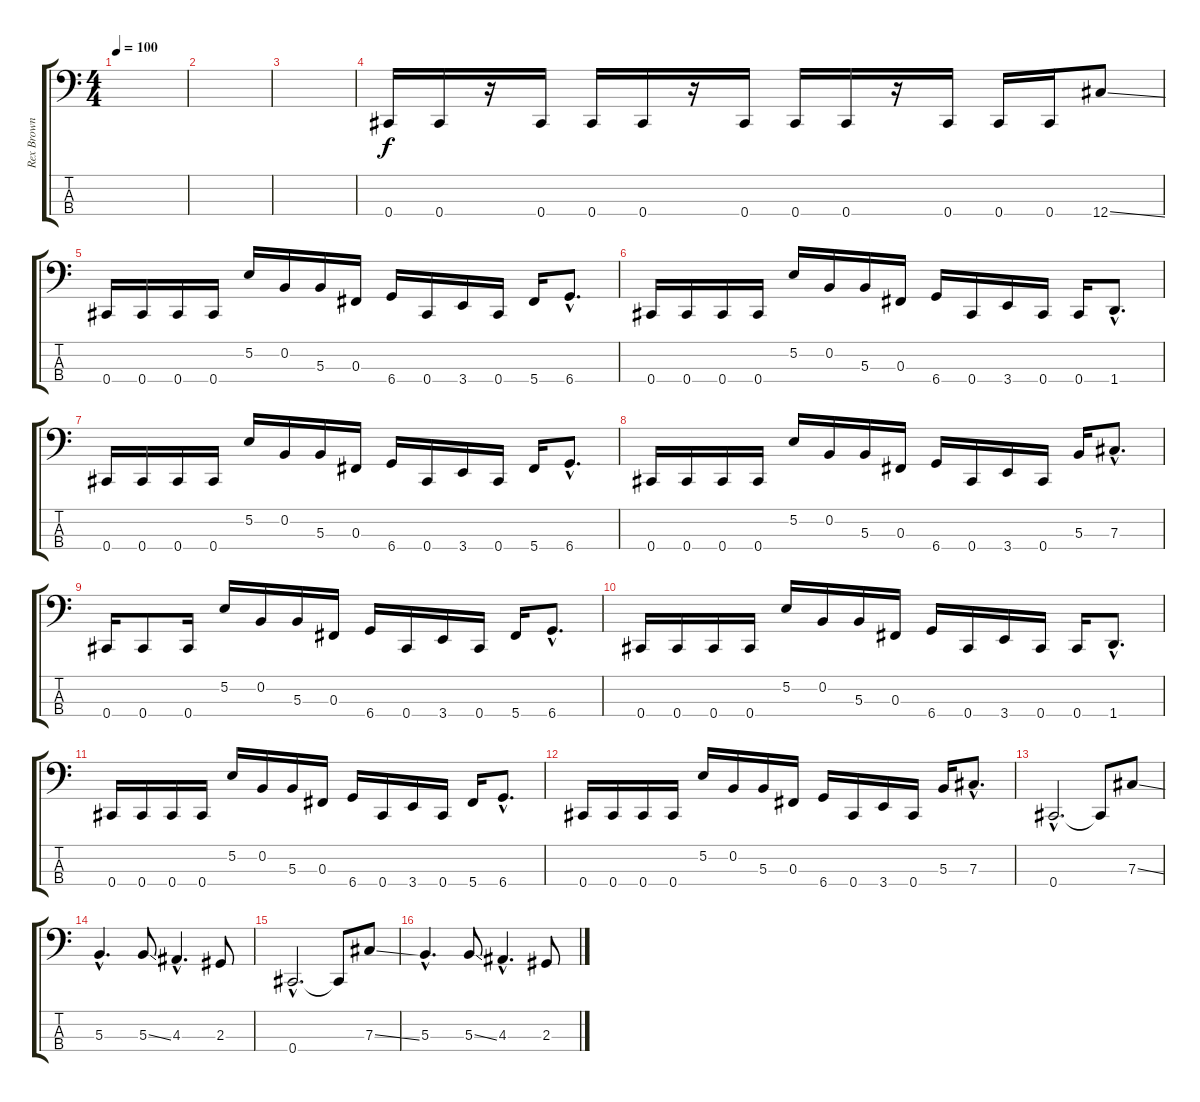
\track ("Rex Brown" "Rex Brown") {instrument slapbass2}
\staff {score tabs}
\tuning (E2 B1 Gb1 Db1) {hide}
\ts (4 4)
\tempo 100
\clef f4
\ks c
|
|
|
0.4.16 0.4.16 r.16 0.4.16 0.4.16 0.4.16 r.16 0.4.16 0.4.16 0.4.16 r.16 0.4.16 0.4.16 0.4.16 12.4{ss}.8 |
0.4.16 0.4.16 0.4.16 0.4.16 5.2.16 0.2.16 5.3.16 0.3.16 6.4.16 0.4.16 3.4.16 0.4.16 5.4.16 6.4{hac}.8{d} |
0.4.16 0.4.16 0.4.16 0.4.16 5.2.16 0.2.16 5.3.16 0.3.16 6.4.16 0.4.16 3.4.16 0.4.16 0.4.16 1.4{hac}.8{d} |
0.4.16 0.4.16 0.4.16 0.4.16 5.2.16 0.2.16 5.3.16 0.3.16 6.4.16 0.4.16 3.4.16 0.4.16 5.4.16 6.4{hac}.8{d} |
0.4.16 0.4.16 0.4.16 0.4.16 5.2.16 0.2.16 5.3.16 0.3.16 6.4.16 0.4.16 3.4.16 0.4.16 5.3.16 7.3{hac}.8{d} |
0.4.16 0.4.8 0.4.16 5.2.16 0.2.16 5.3.16 0.3.16 6.4.16 0.4.16 3.4.16 0.4.16 5.4.16 6.4{hac}.8{d} |
0.4.16 0.4.16 0.4.16 0.4.16 5.2.16 0.2.16 5.3.16 0.3.16 6.4.16 0.4.16 3.4.16 0.4.16 0.4.16 1.4{hac}.8{d} |
0.4.16 0.4.16 0.4.16 0.4.16 5.2.16 0.2.16 5.3.16 0.3.16 6.4.16 0.4.16 3.4.16 0.4.16 5.4.16 6.4{hac}.8{d} |
0.4.16 0.4.16 0.4.16 0.4.16 5.2.16 0.2.16 5.3.16 0.3.16 6.4.16 0.4.16 3.4.16 0.4.16 5.3.16 7.3{hac}.8{d} |
0.4{hac}.2{d} 0.4{t}.8 7.3{ss}.8 |
5.3{hac}.4{d} 5.3{ss}.8 4.3{hac}.4{d} 2.3.8 |
0.4{hac}.2{d} 0.4{t}.8 7.3{ss}.8 |
5.3{hac}.4{d} 5.3{ss}.8 4.3{hac}.4{d} 2.3.8
